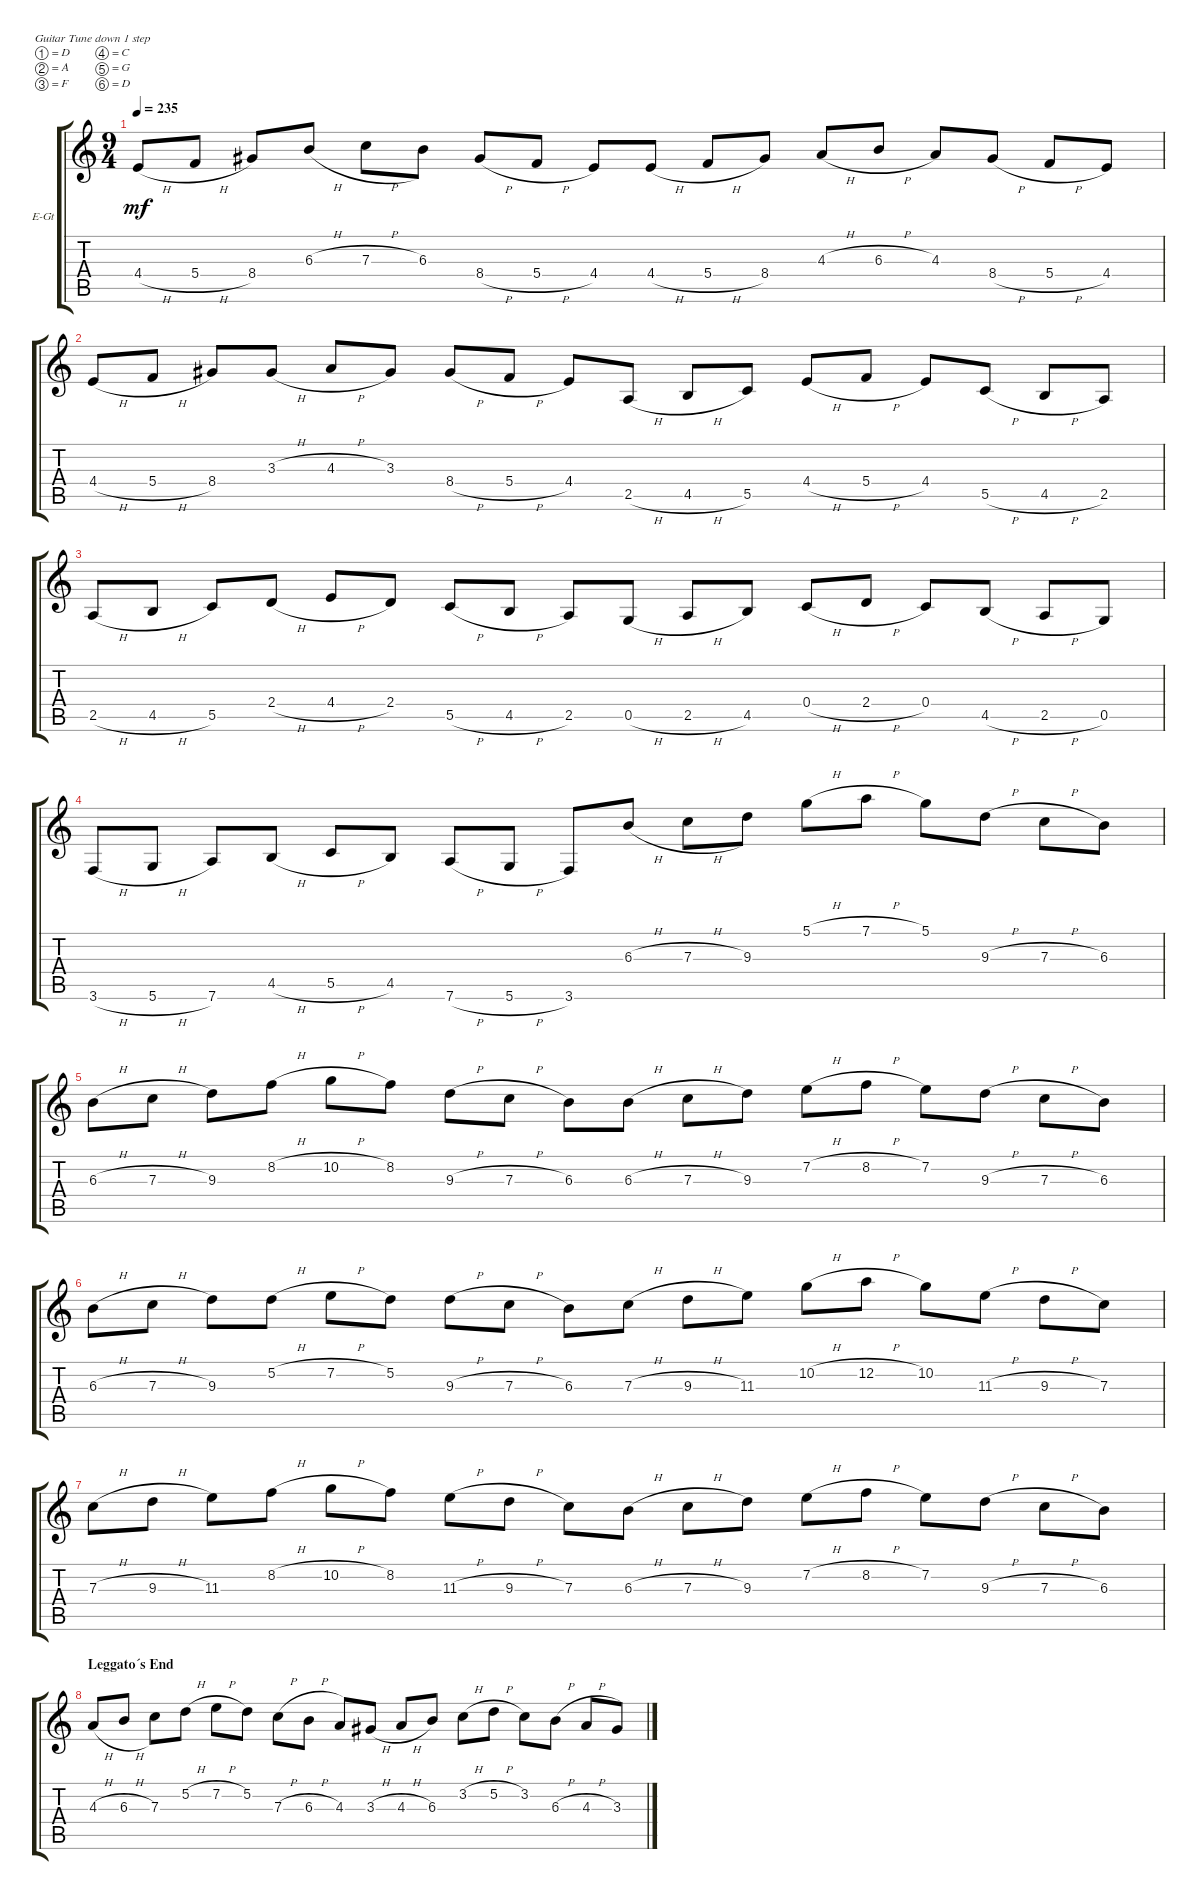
\defaultSystemsLayout 4
\bracketExtendMode groupsimilarinstruments
\firstSystemTrackNameOrientation horizontal
\otherSystemsTrackNameOrientation horizontal
\track ("Arnaud" "E-Gt") {instrument distortionguitar}
\staff {score tabs}
\tuning (D4 A3 F3 C3 G2 D2)
\ts (9 4)
\tempo 235
\clef g2
\ks c
4.4{h}.8{dy mf} 5.4{h}.8 8.4.8 6.3{h}.8 7.3{h}.8 6.3.8 8.4{h}.8 5.4{h}.8 4.4.8 4.4{h}.8 5.4{h}.8 8.4.8 4.3{h}.8 6.3{h}.8 4.3.8 8.4{h}.8 5.4{h}.8 4.4.8 |
4.4{h}.8 5.4{h}.8 8.4.8 3.3{h}.8 4.3{h}.8 3.3.8 8.4{h}.8 5.4{h}.8 4.4.8 2.5{h}.8 4.5{h}.8 5.5.8 4.4{h}.8 5.4{h}.8 4.4.8 5.5{h}.8 4.5{h}.8 2.5.8 |
2.5{h}.8 4.5{h}.8 5.5.8 2.4{h}.8 4.4{h}.8 2.4.8 5.5{h}.8 4.5{h}.8 2.5.8 0.5{h}.8 2.5{h}.8 4.5.8 0.4{h}.8 2.4{h}.8 0.4.8 4.5{h}.8 2.5{h}.8 0.5.8 |
3.6{h}.8 5.6{h}.8 7.6.8 4.5{h}.8 5.5{h}.8 4.5.8 7.6{h}.8 5.6{h}.8 3.6.8 6.3{h}.8 7.3{h}.8 9.3.8 5.1{h}.8 7.1{h}.8 5.1.8 9.3{h}.8 7.3{h}.8 6.3.8 |
6.3{h}.8 7.3{h}.8 9.3.8 8.2{h}.8 10.2{h}.8 8.2.8 9.3{h}.8 7.3{h}.8 6.3.8 6.3{h}.8 7.3{h}.8 9.3.8 7.2{h}.8 8.2{h}.8 7.2.8 9.3{h}.8 7.3{h}.8 6.3.8 |
6.3{h}.8 7.3{h}.8 9.3.8 5.2{h}.8 7.2{h}.8 5.2.8 9.3{h}.8 7.3{h}.8 6.3.8 7.3{h}.8 9.3{h}.8 11.3.8 10.2{h}.8 12.2{h}.8 10.2.8 11.3{h}.8 9.3{h}.8 7.3.8 |
7.3{h}.8 9.3{h}.8 11.3.8 8.2{h}.8 10.2{h}.8 8.2.8 11.3{h}.8 9.3{h}.8 7.3.8 6.3{h}.8 7.3{h}.8 9.3.8 7.2{h}.8 8.2{h}.8 7.2.8 9.3{h}.8 7.3{h}.8 6.3.8 |
\section ("" "Leggato´s End")
4.3{h}.8 6.3{h}.8 7.3.8 5.2{h}.8 7.2{h}.8 5.2.8 7.3{h}.8 6.3{h}.8 4.3.8 3.3{h}.8 4.3{h}.8 6.3.8 3.2{h}.8 5.2{h}.8 3.2.8 6.3{h}.8 4.3{h}.8 3.3.8
